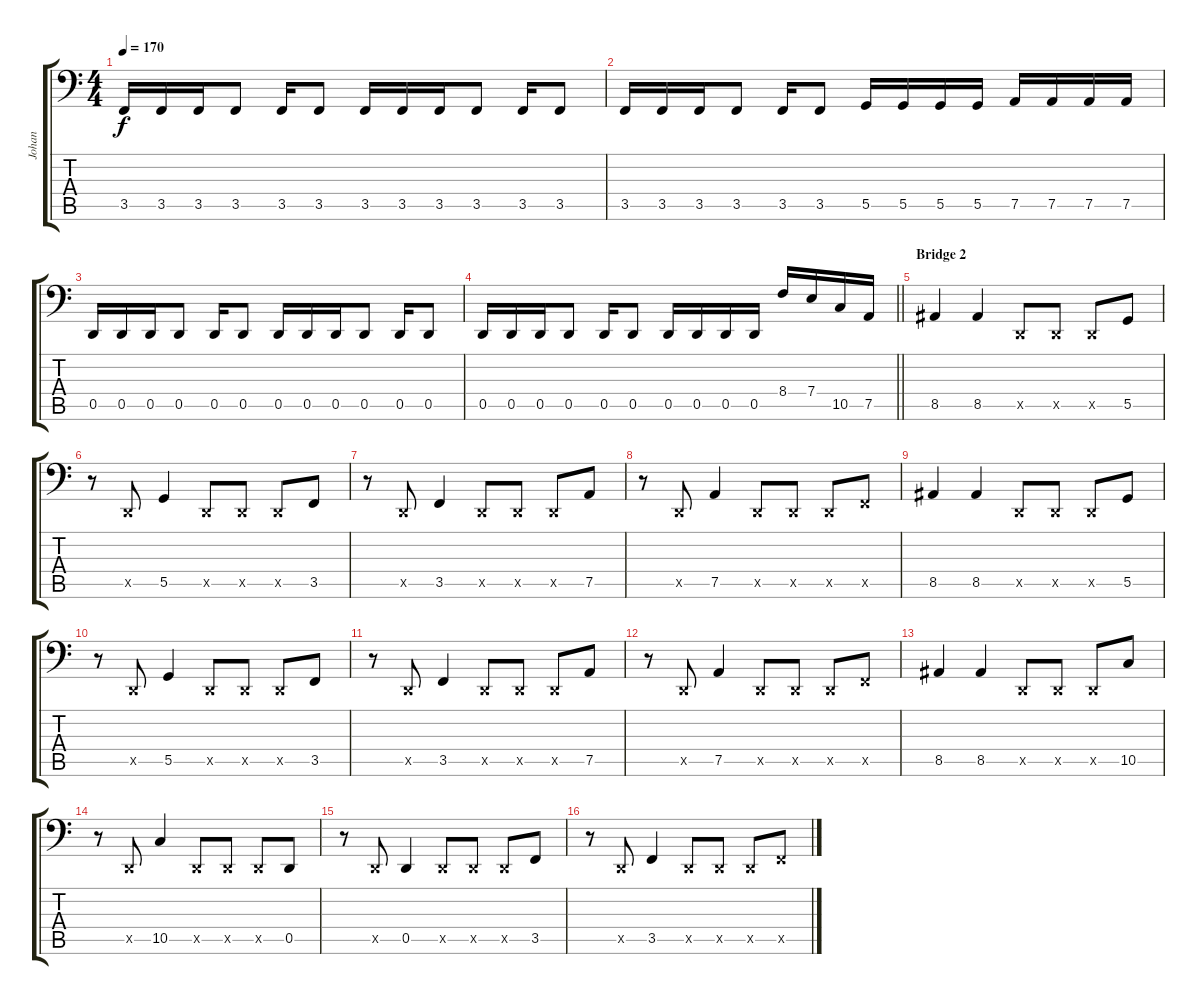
\track ("Johan" "Johan") {instrument electricbassfinger}
\staff {score tabs}
\tuning (C3 G2 D2 A1 D1 B0) {hide}
\ts (4 4)
\tempo 170
\clef f4
\ks c
3.5.16{dy f} 3.5.16 3.5.16 3.5.8 3.5.16 3.5.8 3.5.16 3.5.16 3.5.16 3.5.8 3.5.16 3.5.8 |
3.5.16 3.5.16 3.5.16 3.5.8 3.5.16 3.5.8 5.5.16 5.5.16 5.5.16 5.5.16 7.5.16 7.5.16 7.5.16 7.5.16 |
0.5.16 0.5.16 0.5.16 0.5.8 0.5.16 0.5.8 0.5.16 0.5.16 0.5.16 0.5.8 0.5.16 0.5.8 |
\barLineRight lightlight
0.5.16 0.5.16 0.5.16 0.5.8 0.5.16 0.5.8 0.5.16 0.5.16 0.5.16 0.5.16 8.4.16 7.4.16 10.5.16 7.5.16 |
\section ("" "Bridge 2")
8.5.4 8.5.4 0.5{x}.8 0.5{x}.8 0.5{x}.8 5.5.8 |
r.8 0.5{x}.8 5.5.4 0.5{x}.8 0.5{x}.8 0.5{x}.8 3.5.8 |
r.8 0.5{x}.8 3.5.4 0.5{x}.8 0.5{x}.8 0.5{x}.8 7.5.8 |
r.8 0.5{x}.8 7.5.4 0.5{x}.8 0.5{x}.8 0.5{x}.8 3.5{x}.8 |
8.5.4 8.5.4 0.5{x}.8 0.5{x}.8 0.5{x}.8 5.5.8 |
r.8 0.5{x}.8 5.5.4 0.5{x}.8 0.5{x}.8 0.5{x}.8 3.5.8 |
r.8 0.5{x}.8 3.5.4 0.5{x}.8 0.5{x}.8 0.5{x}.8 7.5.8 |
r.8 0.5{x}.8 7.5.4 0.5{x}.8 0.5{x}.8 0.5{x}.8 3.5{x}.8 |
8.5.4 8.5.4 0.5{x}.8 0.5{x}.8 0.5{x}.8 10.5.8 |
r.8 0.5{x}.8 10.5.4 0.5{x}.8 0.5{x}.8 0.5{x}.8 0.5.8 |
r.8 0.5{x}.8 0.5.4 0.5{x}.8 0.5{x}.8 0.5{x}.8 3.5.8 |
r.8 0.5{x}.8 3.5.4 0.5{x}.8 0.5{x}.8 0.5{x}.8 3.5{x}.8
